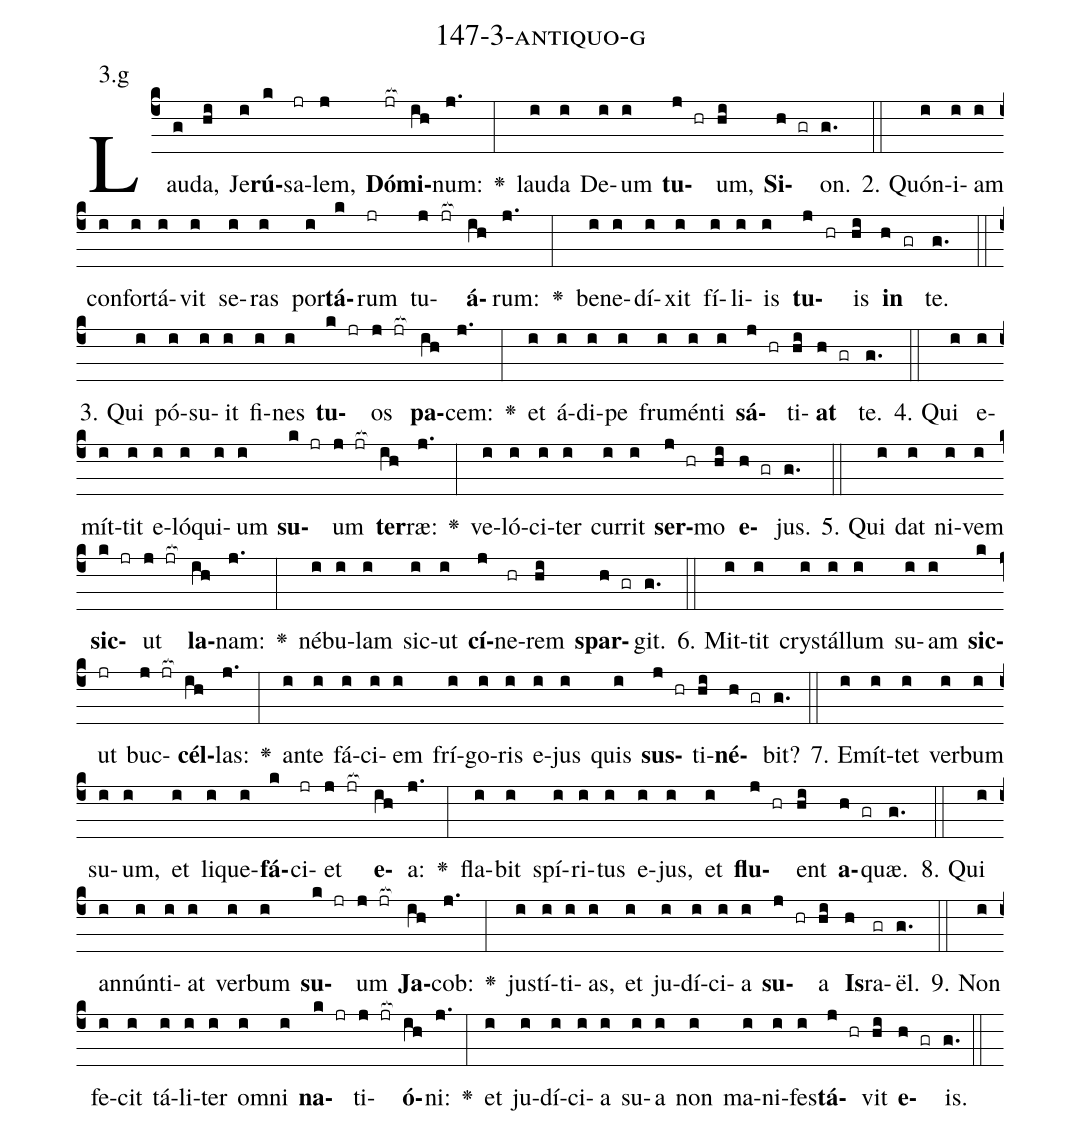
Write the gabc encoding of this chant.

name: 147-3-antiquo-g;
annotation: 3.g;
%%
(c4)Lau(g)da,(hi) Je(i)<b>rú</b>(k)sa(jr)lem,(j) <b>Dó</b>(jr[ocb:1{])<b>mi</b>(ih[ocb:0}])num:(j.) <v>\greheightstar</v>(:) lau(i)da(i) De(i)um(i) <b>tu</b>(j hr)um,(hi) <b>Si</b>(h gr)on.(g.) (::)
2. Quón(i)i(i)am(i) con(i)for(i)tá(i)vit(i) se(i)ras(i) por(i)<b>tá</b>(k)rum(jr) tu(j jr[ocb:1{])<b>á</b>(ih[ocb:0}])rum:(j.) <v>\greheightstar</v>(:) be(i)ne(i)dí(i)xit(i) fí(i)li(i)is(i) <b>tu</b>(j hr)is(hi) <b>in</b>(h gr) te.(g.) (::)
3. Qui(i) pó(i)su(i)it(i) fi(i)nes(i) <b>tu</b>(k jr)os(j jr[ocb:1{]) <b>pa</b>(ih[ocb:0}])cem:(j.) <v>\greheightstar</v>(:) et(i) á(i)di(i)pe(i) fru(i)mén(i)ti(i) <b>sá</b>(j hr)ti(hi)<b>at</b>(h gr) te.(g.) (::)
4. Qui(i) e(i)mít(i)tit(i) e(i)ló(i)qui(i)um(i) <b>su</b>(k jr)um(j jr[ocb:1{]) <b>ter</b>(ih[ocb:0}])ræ:(j.) <v>\greheightstar</v>(:) ve(i)ló(i)ci(i)ter(i) cur(i)rit(i) <b>ser</b>(j hr)mo(hi) <b>e</b>(h gr)jus.(g.) (::)
5. Qui(i) dat(i) ni(i)vem(i) <b>sic</b>(k jr)ut(j jr[ocb:1{]) <b>la</b>(ih[ocb:0}])nam:(j.) <v>\greheightstar</v>(:) né(i)bu(i)lam(i) sic(i)ut(i) <b>cí</b>(j)ne(hr)rem(hi) <b>spar</b>(h gr)git.(g.) (::)
6. Mit(i)tit(i) crys(i)tál(i)lum(i) su(i)am(i) <b>sic</b>(k)ut(jr) buc(j jr[ocb:1{])<b>cél</b>(ih[ocb:0}])las:(j.) <v>\greheightstar</v>(:) an(i)te(i) fá(i)ci(i)em(i) frí(i)go(i)ris(i) e(i)jus(i) quis(i) <b>sus</b>(j hr)ti(hi)<b>né</b>(h gr)bit?(g.) (::)
7. E(i)mít(i)tet(i) ver(i)bum(i) su(i)um,(i) et(i) li(i)que(i)<b>fá</b>(k)ci(jr)et(j jr[ocb:1{]) <b>e</b>(ih[ocb:0}])a:(j.) <v>\greheightstar</v>(:) fla(i)bit(i) spí(i)ri(i)tus(i) e(i)jus,(i) et(i) <b>flu</b>(j hr)ent(hi) <b>a</b>(h gr)quæ.(g.) (::)
8. Qui(i) an(i)nún(i)ti(i)at(i) ver(i)bum(i) <b>su</b>(k jr)um(j jr[ocb:1{]) <b>Ja</b>(ih[ocb:0}])cob:(j.) <v>\greheightstar</v>(:) jus(i)tí(i)ti(i)as,(i) et(i) ju(i)dí(i)ci(i)a(i) <b>su</b>(j hr)a(hi) <b>Is</b>(h)ra(gr)ël.(g.) (::)
9. Non(i) fe(i)cit(i) tá(i)li(i)ter(i) om(i)ni(i) <b>na</b>(k jr)ti(j jr[ocb:1{])<b>ó</b>(ih[ocb:0}])ni:(j.) <v>\greheightstar</v>(:) et(i) ju(i)dí(i)ci(i)a(i) su(i)a(i) non(i) ma(i)ni(i)fes(i)<b>tá</b>(j hr)vit(hi) <b>e</b>(h gr)is.(g.) (::)
